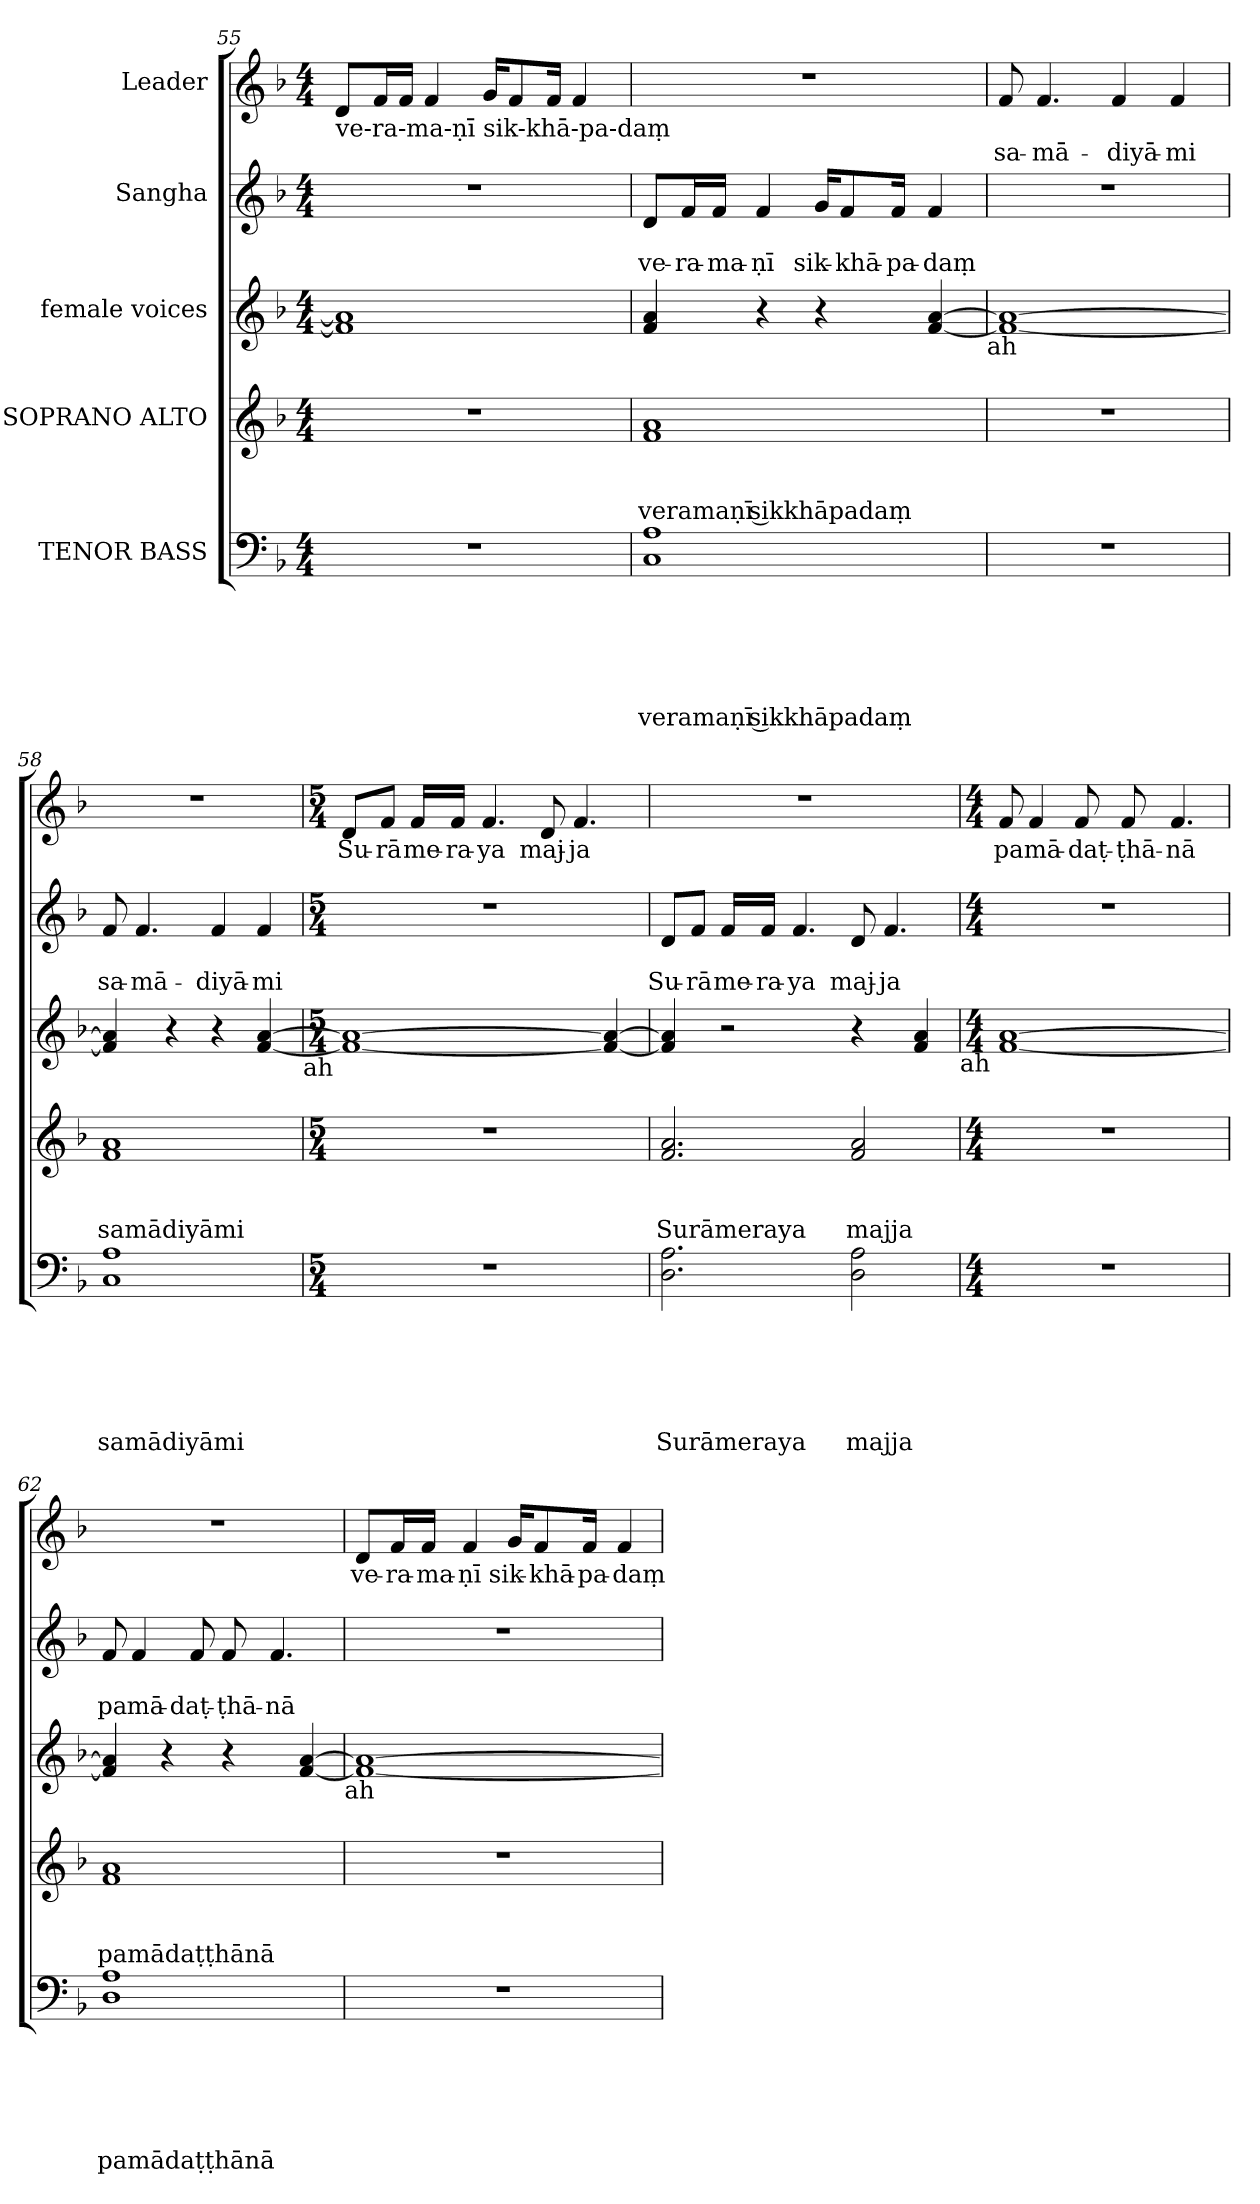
**kern	**text	**text	**text	**text	**text	**text	**kern	**text	**text	**text	**kern	**kern	**text	**text	**kern	**text
*part5	*part5	*part5	*part5	*part5	*part5	*part5	*part4	*part4	*part4	*part4	*part3	*part2	*part2	*part2	*part1	*part1
*staff5	*staff5	*staff5	*staff5	*staff5	*staff5	*staff5	*staff4	*staff4	*staff4	*staff4	*staff3	*staff2	*staff2	*staff2	*staff1	*staff1
*I"TENOR BASS	*	*	*	*	*	*	*I"SOPRANO ALTO	*	*	*	*I"female voices	*I"Sangha	*	*	*I"Leader	*
*clefF4	*	*	*	*	*	*	*clefG2	*	*	*	*clefG2	*clefG2	*	*	*clefG2	*
*k[b-]	*	*	*	*	*	*	*k[b-]	*	*	*	*k[b-]	*k[b-]	*	*	*k[b-]	*
*F:	*	*	*	*	*	*	*F:	*	*	*	*F:	*F:	*	*	*F:	*
*M4/4	*	*	*	*	*	*	*M4/4	*	*	*	*M4/4	*M4/4	*	*	*M4/4	*
=55	=55	=55	=55	=55	=55	=55	=55	=55	=55	=55	=55	=55	=55	=55	=55	=55
!	!	!	!	!	!	!	!	!	!	!	!	!	!	!	!LO:TX:b:t=ve-ra-ma-ṇī sik-khā-pa-daṃ	!
1r	.	.	.	.	.	.	1r	.	.	.	1f] 1a]	1r	.	.	8d/L	.
.	.	.	.	.	.	.	.	.	.	.	.	.	.	.	16f/L	.
.	.	.	.	.	.	.	.	.	.	.	.	.	.	.	16f/JJ	.
.	.	.	.	.	.	.	.	.	.	.	.	.	.	.	4f/	.
.	.	.	.	.	.	.	.	.	.	.	.	.	.	.	16g/KL	.
.	.	.	.	.	.	.	.	.	.	.	.	.	.	.	8f/	.
.	.	.	.	.	.	.	.	.	.	.	.	.	.	.	16f/Jk	.
.	.	.	.	.	.	.	.	.	.	.	.	.	.	.	4f/	.
!!LO:LB:g=z
=56	=56	=56	=56	=56	=56	=56	=56	=56	=56	=56	=56	=56	=56	=56	=56	=56
!	!	!	!	!	!	!LO:LY:b	!	!	!	!LO:LY:b	!	!	!	!LO:LY:b	!	!
1C 1A	.	.	.	.	.	veramaṇī sikkhāpadaṃ	1f 1a	.	.	veramaṇī sikkhāpadaṃ	4f/ 4a/	8d/L	.	ve-	1r	.
!	!	!	!	!	!	!	!	!	!	!	!	!	!	!LO:LY:b	!	!
.	.	.	.	.	.	.	.	.	.	.	.	16f/L	.	-ra-	.	.
!	!	!	!	!	!	!	!	!	!	!	!	!	!	!LO:LY:b	!	!
.	.	.	.	.	.	.	.	.	.	.	.	16f/JJ	.	-ma-	.	.
!	!	!	!	!	!	!	!	!	!	!	!	!	!	!LO:LY:b:rj	!	!
.	.	.	.	.	.	.	.	.	.	.	4r	4f/	.	-ṇī	.	.
!	!	!	!	!	!	!	!	!	!	!	!	!	!	!LO:LY:b	!	!
.	.	.	.	.	.	.	.	.	.	.	4r	16g/KL	.	sik-	.	.
!	!	!	!	!	!	!	!	!	!	!	!	!	!	!LO:LY:b	!	!
.	.	.	.	.	.	.	.	.	.	.	.	8f/	.	-khā-	.	.
!	!	!	!	!	!	!	!	!	!	!	!	!	!	!LO:LY:b	!	!
.	.	.	.	.	.	.	.	.	.	.	.	16f/Jk	.	-pa-	.	.
!	!	!	!	!	!	!	!	!	!	!	!	!	!	!LO:LY:b:rj	!	!
.	.	.	.	.	.	.	.	.	.	.	[<4f/ [>4a/	4f/	.	-daṃ	.	.
!	!	!	!	!	!	!	!	!	!	!	!LO:TX:b:t=ah	!	!	!	!	!
=57	=57	=57	=57	=57	=57	=57	=57	=57	=57	=57	=57	=57	=57	=57	=57	=57
!	!	!	!	!	!	!	!	!	!	!	!	!	!	!	!	!LO:LY:b
1r	.	.	.	.	.	.	1r	.	.	.	1f_ 1a_	1r	.	.	8f/	sa-
!	!	!	!	!	!	!	!	!	!	!	!	!	!	!	!	!LO:LY:b:rj
.	.	.	.	.	.	.	.	.	.	.	.	.	.	.	4.f/	-mā-
!	!	!	!	!	!	!	!	!	!	!	!	!	!	!	!	!LO:LY:b
.	.	.	.	.	.	.	.	.	.	.	.	.	.	.	4f/	-diyā-
!	!	!	!	!	!	!	!	!	!	!	!	!	!	!	!	!LO:LY:b:rj
.	.	.	.	.	.	.	.	.	.	.	.	.	.	.	4f/	-mi
=58	=58	=58	=58	=58	=58	=58	=58	=58	=58	=58	=58	=58	=58	=58	=58	=58
!	!	!	!	!	!	!LO:LY:b	!	!	!	!LO:LY:b	!	!	!	!LO:LY:b	!	!
1C 1A	.	.	.	.	.	samādiyāmi	1f 1a	.	.	samādiyāmi	4f/] 4a/]	8f/	.	sa-	1r	.
!	!	!	!	!	!	!	!	!	!	!	!	!	!	!LO:LY:b:rj	!	!
.	.	.	.	.	.	.	.	.	.	.	.	4.f/	.	-mā-	.	.
.	.	.	.	.	.	.	.	.	.	.	4r	.	.	.	.	.
!	!	!	!	!	!	!	!	!	!	!	!	!	!	!LO:LY:b	!	!
.	.	.	.	.	.	.	.	.	.	.	4r	4f/	.	-diyā-	.	.
!	!	!	!	!	!	!	!	!	!	!	!	!	!	!LO:LY:b:rj	!	!
.	.	.	.	.	.	.	.	.	.	.	[<4f/ [>4a/	4f/	.	-mi	.	.
!	!	!	!	!	!	!	!	!	!	!	!LO:TX:b:t=ah	!	!	!	!	!
=59	=59	=59	=59	=59	=59	=59	=59	=59	=59	=59	=59	=59	=59	=59	=59	=59
*M5/4	*	*	*	*	*	*	*M5/4	*	*	*	*M5/4	*M5/4	*	*	*M5/4	*
!LO:N:vis=1	!	!	!	!	!	!	!LO:N:vis=1	!	!	!	!	!LO:N:vis=1	!	!	!	!LO:LY:b
4%5r	.	.	.	.	.	.	4%5r	.	.	.	1f_ 1a_	4%5r	.	.	8d/L	Su-
!	!	!	!	!	!	!	!	!	!	!	!	!	!	!	!	!LO:LY:b:rj
.	.	.	.	.	.	.	.	.	.	.	.	.	.	.	8f/J	-rā
!	!	!	!	!	!	!	!	!	!	!	!	!	!	!	!	!LO:LY:b
.	.	.	.	.	.	.	.	.	.	.	.	.	.	.	16f/LL	me-
!	!	!	!	!	!	!	!	!	!	!	!	!	!	!	!	!LO:LY:b
.	.	.	.	.	.	.	.	.	.	.	.	.	.	.	16f/JJ	-ra-
!	!	!	!	!	!	!	!	!	!	!	!	!	!	!	!	!LO:LY:b:rj
.	.	.	.	.	.	.	.	.	.	.	.	.	.	.	4.f/	-ya
!	!	!	!	!	!	!	!	!	!	!	!	!	!	!	!	!LO:LY:b
.	.	.	.	.	.	.	.	.	.	.	.	.	.	.	8d/	maj-
!	!	!	!	!	!	!	!	!	!	!	!	!	!	!	!	!LO:LY:b:rj
.	.	.	.	.	.	.	.	.	.	.	.	.	.	.	4.f/	-ja
.	.	.	.	.	.	.	.	.	.	.	4f/_ 4a/_	.	.	.	.	.
=60	=60	=60	=60	=60	=60	=60	=60	=60	=60	=60	=60	=60	=60	=60	=60	=60
!	!	!	!	!	!	!LO:LY:b	!	!	!	!LO:LY:b	!	!	!	!LO:LY:b	!LO:N:vis=1	!
2.D\ 2.A\	.	.	.	.	.	Su­rāmeraya	2.f/ 2.a/	.	.	Su­rāmeraya	4f/] 4a/]	8d/L	.	Su-	4%5r	.
!	!	!	!	!	!	!	!	!	!	!	!	!	!	!LO:LY:b:rj	!	!
.	.	.	.	.	.	.	.	.	.	.	.	8f/J	.	-rā	.	.
!	!	!	!	!	!	!	!	!	!	!	!	!	!	!LO:LY:b	!	!
.	.	.	.	.	.	.	.	.	.	.	2r	16f/LL	.	me-	.	.
!	!	!	!	!	!	!	!	!	!	!	!	!	!	!LO:LY:b	!	!
.	.	.	.	.	.	.	.	.	.	.	.	16f/JJ	.	-ra-	.	.
!	!	!	!	!	!	!	!	!	!	!	!	!	!	!LO:LY:b:rj	!	!
.	.	.	.	.	.	.	.	.	.	.	.	4.f/	.	-ya	.	.
!	!	!	!	!	!	!LO:LY:b	!	!	!	!LO:LY:b	!	!	!	!LO:LY:b	!	!
2D\ 2A\	.	.	.	.	.	maj­ja	2f/ 2a/	.	.	maj­ja	4r	8d/	.	maj-	.	.
!	!	!	!	!	!	!	!	!	!	!	!	!	!	!LO:LY:b:rj	!	!
.	.	.	.	.	.	.	.	.	.	.	.	4.f/	.	-ja	.	.
.	.	.	.	.	.	.	.	.	.	.	4f/ 4a/	.	.	.	.	.
!	!	!	!	!	!	!	!	!	!	!	!LO:TX:b:t=ah	!	!	!	!	!
!!LO:PB:g=z
=61	=61	=61	=61	=61	=61	=61	=61	=61	=61	=61	=61	=61	=61	=61	=61	=61
*M4/4	*	*	*	*	*	*	*M4/4	*	*	*	*M4/4	*M4/4	*	*	*M4/4	*
!	!	!	!	!	!	!	!	!	!	!	!	!	!	!	!	!LO:LY:b
1r	.	.	.	.	.	.	1r	.	.	.	[<1f [>1a	1r	.	.	8f/	pa
!	!	!	!	!	!	!	!	!	!	!	!	!	!	!	!	!LO:LY:b
.	.	.	.	.	.	.	.	.	.	.	.	.	.	.	4f/	mā-
!	!	!	!	!	!	!	!	!	!	!	!	!	!	!	!	!LO:LY:b
.	.	.	.	.	.	.	.	.	.	.	.	.	.	.	8f/	-daṭ-
!	!	!	!	!	!	!	!	!	!	!	!	!	!	!	!	!LO:LY:b
.	.	.	.	.	.	.	.	.	.	.	.	.	.	.	8f/	-ṭhā-
!	!	!	!	!	!	!	!	!	!	!	!	!	!	!	!	!LO:LY:b:rj
.	.	.	.	.	.	.	.	.	.	.	.	.	.	.	4.f/	-nā
=62	=62	=62	=62	=62	=62	=62	=62	=62	=62	=62	=62	=62	=62	=62	=62	=62
!	!	!	!	!	!	!LO:LY:b	!	!	!	!LO:LY:b	!	!	!	!LO:LY:b	!	!
1D 1A	.	.	.	.	.	pamādaṭṭhānā	1f 1a	.	.	pamādaṭṭhānā	4f/] 4a/]	8f/	.	pa	1r	.
!	!	!	!	!	!	!	!	!	!	!	!	!	!	!LO:LY:b	!	!
.	.	.	.	.	.	.	.	.	.	.	.	4f/	.	mā-	.	.
.	.	.	.	.	.	.	.	.	.	.	4r	.	.	.	.	.
!	!	!	!	!	!	!	!	!	!	!	!	!	!	!LO:LY:b	!	!
.	.	.	.	.	.	.	.	.	.	.	.	8f/	.	-daṭ-	.	.
!	!	!	!	!	!	!	!	!	!	!	!	!	!	!LO:LY:b	!	!
.	.	.	.	.	.	.	.	.	.	.	4r	8f/	.	-ṭhā-	.	.
!	!	!	!	!	!	!	!	!	!	!	!	!	!	!LO:LY:b:rj	!	!
.	.	.	.	.	.	.	.	.	.	.	.	4.f/	.	-nā	.	.
.	.	.	.	.	.	.	.	.	.	.	[<4f/ [>4a/	.	.	.	.	.
!	!	!	!	!	!	!	!	!	!	!	!LO:TX:b:t=ah	!	!	!	!	!
=63	=63	=63	=63	=63	=63	=63	=63	=63	=63	=63	=63	=63	=63	=63	=63	=63
!	!	!	!	!	!	!	!	!	!	!	!	!	!	!	!	!LO:LY:b
1r	.	.	.	.	.	.	1r	.	.	.	1f_ 1a_	1r	.	.	8d/L	ve-
!	!	!	!	!	!	!	!	!	!	!	!	!	!	!	!	!LO:LY:b
.	.	.	.	.	.	.	.	.	.	.	.	.	.	.	16f/L	-ra-
!	!	!	!	!	!	!	!	!	!	!	!	!	!	!	!	!LO:LY:b
.	.	.	.	.	.	.	.	.	.	.	.	.	.	.	16f/JJ	-ma-
!	!	!	!	!	!	!	!	!	!	!	!	!	!	!	!	!LO:LY:b:rj
.	.	.	.	.	.	.	.	.	.	.	.	.	.	.	4f/	-ṇī
!	!	!	!	!	!	!	!	!	!	!	!	!	!	!	!	!LO:LY:b
.	.	.	.	.	.	.	.	.	.	.	.	.	.	.	16g/KL	sik-
!	!	!	!	!	!	!	!	!	!	!	!	!	!	!	!	!LO:LY:b
.	.	.	.	.	.	.	.	.	.	.	.	.	.	.	8f/	-khā-
!	!	!	!	!	!	!	!	!	!	!	!	!	!	!	!	!LO:LY:b
.	.	.	.	.	.	.	.	.	.	.	.	.	.	.	16f/Jk	-pa-
!	!	!	!	!	!	!	!	!	!	!	!	!	!	!	!	!LO:LY:b:rj
.	.	.	.	.	.	.	.	.	.	.	.	.	.	.	4f/	-daṃ
=	=	=	=	=	=	=	=	=	=	=	=	=	=	=	=	=
*-	*-	*-	*-	*-	*-	*-	*-	*-	*-	*-	*-	*-	*-	*-	*-	*-
